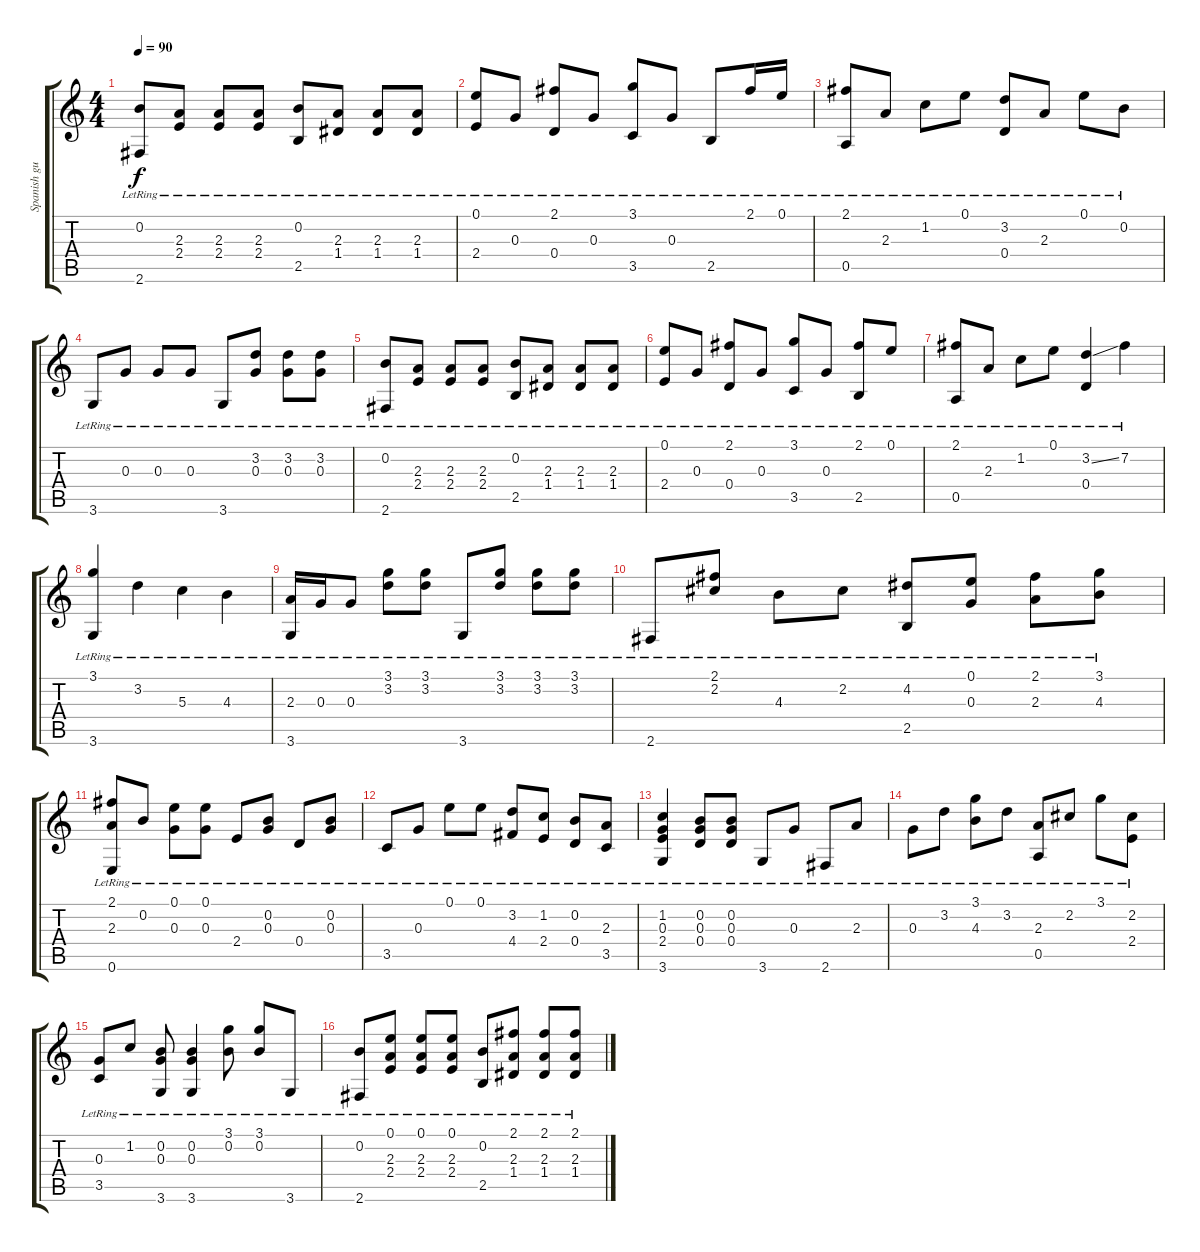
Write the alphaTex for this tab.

\track ("Spanish guitar" "Spanish gu") {instrument acousticguitarnylon}
\staff {score tabs}
\tuning (E4 B3 G3 D3 A2 E2) {hide}
\ts (4 4)
\tempo 90
\clef g2
\ks c
(0.2{lr} 2.6{lr}).8{dy f} (2.3{lr} 2.4{lr}).8 (2.3{lr} 2.4{lr}).8 (2.3{lr} 2.4{lr}).8 (0.2{lr} 2.5{lr}).8 (2.3{lr} 1.4{lr}).8 (2.3{lr} 1.4{lr}).8 (2.3{lr} 1.4{lr}).8 |
(0.1{lr} 2.4{lr}).8 0.3{lr}.8 (2.1{lr} 0.4{lr}).8 0.3{lr}.8 (3.1{lr} 3.5{lr}).8 0.3{lr}.8 2.5{lr}.8 2.1{lr}.16 0.1{lr}.16 |
(2.1{lr} 0.5{lr}).8 2.3{lr}.8 1.2{lr}.8 0.1{lr}.8 (3.2{lr} 0.4{lr}).8 2.3{lr}.8 0.1{lr}.8 0.2{lr}.8 |
3.6{lr}.8 0.3{lr}.8 0.3{lr}.8 0.3{lr}.8 3.6{lr}.8 (3.2{lr} 0.3{lr}).8 (3.2{lr} 0.3{lr}).8 (3.2{lr} 0.3{lr}).8 |
(0.2{lr} 2.6{lr}).8 (2.3{lr} 2.4{lr}).8 (2.3{lr} 2.4{lr}).8 (2.3{lr} 2.4{lr}).8 (0.2{lr} 2.5{lr}).8 (2.3{lr} 1.4{lr}).8 (2.3{lr} 1.4{lr}).8 (2.3{lr} 1.4{lr}).8 |
(0.1{lr} 2.4{lr}).8 0.3{lr}.8 (2.1{lr} 0.4{lr}).8 0.3{lr}.8 (3.1{lr} 3.5{lr}).8 0.3{lr}.8 (2.1{lr} 2.5{lr}).8 0.1{lr}.8 |
(2.1{lr} 0.5{lr}).8 2.3{lr}.8 1.2{lr}.8 0.1{lr}.8 (3.2{ss} 0.4{lr}).4 7.2{lr}.4 |
(3.1{lr} 3.6{lr}).4 3.2{lr}.4 5.3{lr}.4 4.3{lr}.4 |
(2.3{lr} 3.6{lr}).16 0.3{lr}.16 0.3{lr}.8 (3.1{lr} 3.2{lr}).8 (3.1{lr} 3.2{lr}).8 3.6{lr}.8 (3.1{lr} 3.2{lr}).8 (3.1{lr} 3.2{lr}).8 (3.1{lr} 3.2{lr}).8 |
2.6{lr}.8 (2.1{lr} 2.2{lr}).8 4.3{lr}.8 2.2{lr}.8 (4.2{lr} 2.5{lr}).8 (0.1{lr} 0.3{lr}).8 (2.1{lr} 2.3{lr}).8 (3.1{lr} 4.3{lr}).8 |
(2.1{lr} 2.3{lr} 0.6{lr}).8 0.2{lr}.8 (0.1{lr} 0.3{lr}).8 (0.1{lr} 0.3{lr}).8 2.4{lr}.8 (0.2{lr} 0.3{lr}).8 0.4{lr}.8 (0.2{lr} 0.3{lr}).8 |
3.5{lr}.8 0.3{lr}.8 0.1{lr}.8 0.1{lr}.8 (3.2{lr} 4.4{lr}).8 (1.2{lr} 2.4{lr}).8 (0.2{lr} 0.4{lr}).8 (2.3{lr} 3.5{lr}).8 |
(1.2{lr} 0.3{lr} 2.4{lr} 3.6{lr}).4 (0.2{lr} 0.3{lr} 0.4{lr}).8 (0.2{lr} 0.3{lr} 0.4{lr}).8 3.6{lr}.8 0.3{lr}.8 2.6{lr}.8 2.3{lr}.8 |
0.3{lr}.8 3.2{lr}.8 (3.1{lr} 4.3{lr}).8 3.2{lr}.8 (2.3{lr} 0.5{lr}).8 2.2{lr}.8 3.1{lr}.8 (2.2{lr} 2.4{lr}).8 |
(0.3{lr} 3.5{lr}).8 1.2{lr}.8 (0.2{lr} 0.3{lr} 3.6{lr}).8 (0.2{lr} 0.3{lr} 3.6{lr}).4 (3.1{lr} 0.2{lr}).8 (3.1{lr} 0.2{lr}).8 3.6{lr}.8 |
(0.2{lr} 2.6{lr}).8 (0.1{lr} 2.3{lr} 2.4{lr}).8 (0.1{lr} 2.3{lr} 2.4{lr}).8 (0.1{lr} 2.3{lr} 2.4{lr}).8 (0.2{lr} 2.5{lr}).8 (2.1{lr} 2.3{lr} 1.4{lr}).8 (2.1{lr} 2.3{lr} 1.4{lr}).8 (2.1{lr} 2.3{lr} 1.4{lr}).8
